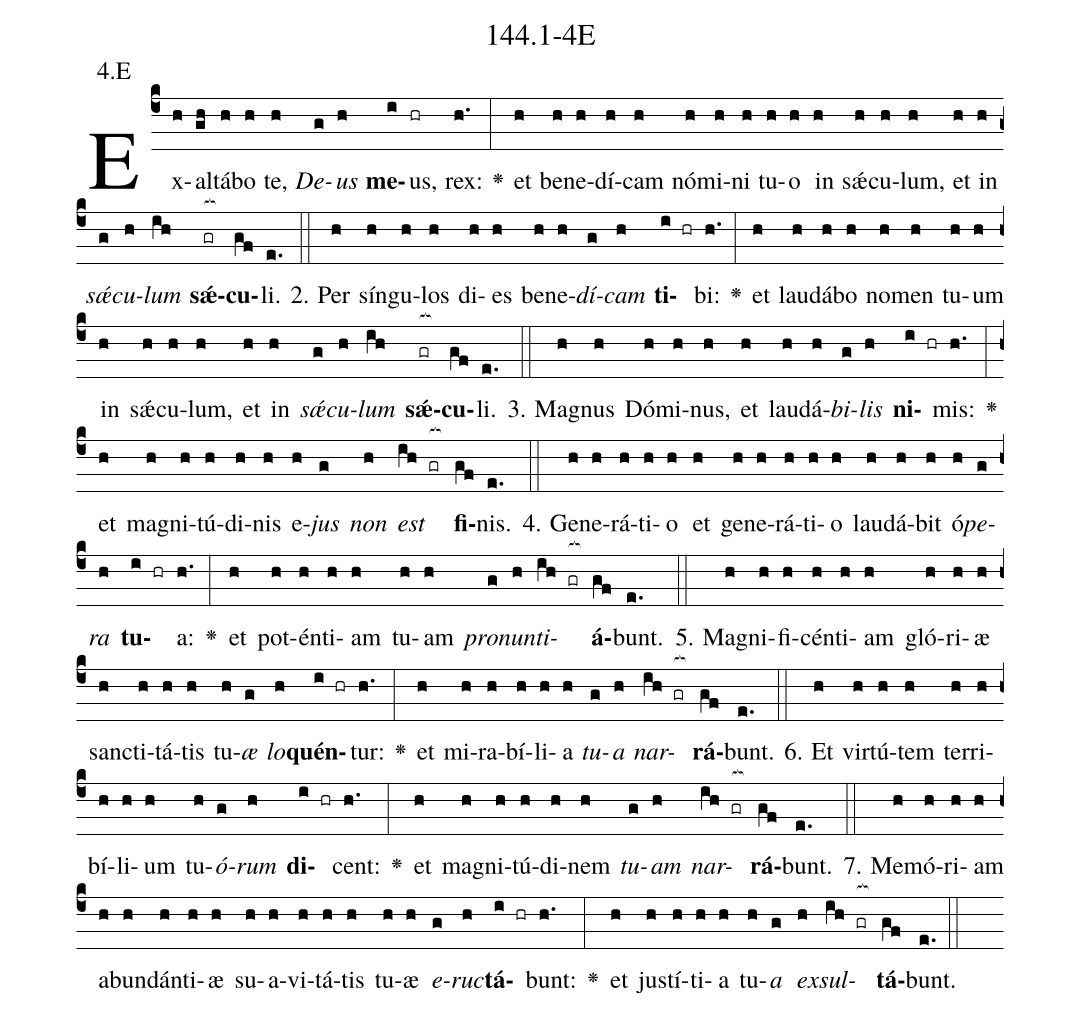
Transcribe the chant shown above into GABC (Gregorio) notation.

name: 144.1-4E;
annotation: 4.E;
%%
(c4)Ex(h)al(gh)tá(h)bo(h) te,(h) <i>De</i>(g)<i>us</i>(h) <b>me</b>(i)us,(hr) rex:(h.) <v>\greheightstar</v>(:) et(h) be(h)ne(h)dí(h)cam(h) nó(h)mi(h)ni(h) tu(h)o(h) in(h) sǽ(h)cu(h)lum,(h) et(h) in(h) <i>sǽ</i>(g)<i>cu</i>(h)<i>lum</i>(ih) <b>sǽ</b>(gr[ocb:1{])<b>cu</b>(gf[ocb:0}])li.(e.) (::)
2. Per(h) sín(h)gu(h)los(h) di(h)es(h) be(h)ne(h)<i>dí</i>(g)<i>cam</i>(h) <b>ti</b>(i hr)bi:(h.) <v>\greheightstar</v>(:) et(h) lau(h)dá(h)bo(h) no(h)men(h) tu(h)um(h) in(h) sǽ(h)cu(h)lum,(h) et(h) in(h) <i>sǽ</i>(g)<i>cu</i>(h)<i>lum</i>(ih) <b>sǽ</b>(gr[ocb:1{])<b>cu</b>(gf[ocb:0}])li.(e.) (::)
3. Ma(h)gnus(h) Dó(h)mi(h)nus,(h) et(h) lau(h)dá(h)<i>bi</i>(g)<i>lis</i>(h) <b>ni</b>(i hr)mis:(h.) <v>\greheightstar</v>(:) et(h) ma(h)gni(h)tú(h)di(h)nis(h) e(h)<i>jus</i>(g) <i>non</i>(h) <i>est</i>(ih gr[ocb:1{]) <b>fi</b>(gf[ocb:0}])nis.(e.) (::)
4. Ge(h)ne(h)rá(h)ti(h)o(h) et(h) ge(h)ne(h)rá(h)ti(h)o(h) lau(h)dá(h)bit(h) ó(h)<i>pe</i>(g)<i>ra</i>(h) <b>tu</b>(i hr)a:(h.) <v>\greheightstar</v>(:) et(h) pot(h)én(h)ti(h)am(h) tu(h)am(h) <i>pro</i>(g)<i>nun</i>(h)<i>ti</i>(ih gr[ocb:1{])<b>á</b>(gf[ocb:0}])bunt.(e.) (::)
5. Ma(h)gni(h)fi(h)cén(h)ti(h)am(h) gló(h)ri(h)æ(h) sanc(h)ti(h)tá(h)tis(h) tu(h)<i>æ</i>(g) <i>lo</i>(h)<b>quén</b>(i hr)tur:(h.) <v>\greheightstar</v>(:) et(h) mi(h)ra(h)bí(h)li(h)a(h) <i>tu</i>(g)<i>a</i>(h) <i>nar</i>(ih gr[ocb:1{])<b>rá</b>(gf[ocb:0}])bunt.(e.) (::)
6. Et(h) vir(h)tú(h)tem(h) ter(h)ri(h)bí(h)li(h)um(h) tu(h)<i>ó</i>(g)<i>rum</i>(h) <b>di</b>(i hr)cent:(h.) <v>\greheightstar</v>(:) et(h) ma(h)gni(h)tú(h)di(h)nem(h) <i>tu</i>(g)<i>am</i>(h) <i>nar</i>(ih gr[ocb:1{])<b>rá</b>(gf[ocb:0}])bunt.(e.) (::)
7. Me(h)mó(h)ri(h)am(h) ab(h)un(h)dán(h)ti(h)æ(h) su(h)a(h)vi(h)tá(h)tis(h) tu(h)æ(h) <i>e</i>(g)<i>ruc</i>(h)<b>tá</b>(i hr)bunt:(h.) <v>\greheightstar</v>(:) et(h) jus(h)tí(h)ti(h)a(h) tu(h)<i>a</i>(g) <i>ex</i>(h)<i>sul</i>(ih gr[ocb:1{])<b>tá</b>(gf[ocb:0}])bunt.(e.) (::)
